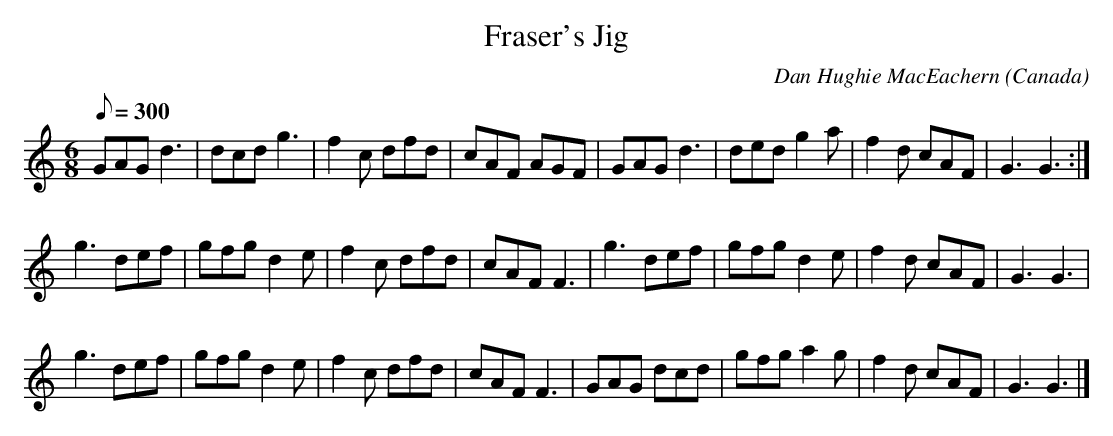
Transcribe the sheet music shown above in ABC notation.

X:1
T:Fraser's Jig
O:Canada
M:6/8
Q:1/8=300
C:Dan Hughie MacEachern
K:C
GAG d3| dcd g3| f2 c dfd | cAF AGF| \
GAG d3| ded g2 a| f2 d cAF| G3 G3:|
g3 def| gfg d2 e| f2 c dfd| cAF F3| \
g3 def| gfg d2 e| f2 d cAF| G3 G3|
g3 def| gfg d2 e| f2 c dfd| cAF F3|\
GAG dcd| gfg a2 g| f2 d cAF| G3 G3|]
